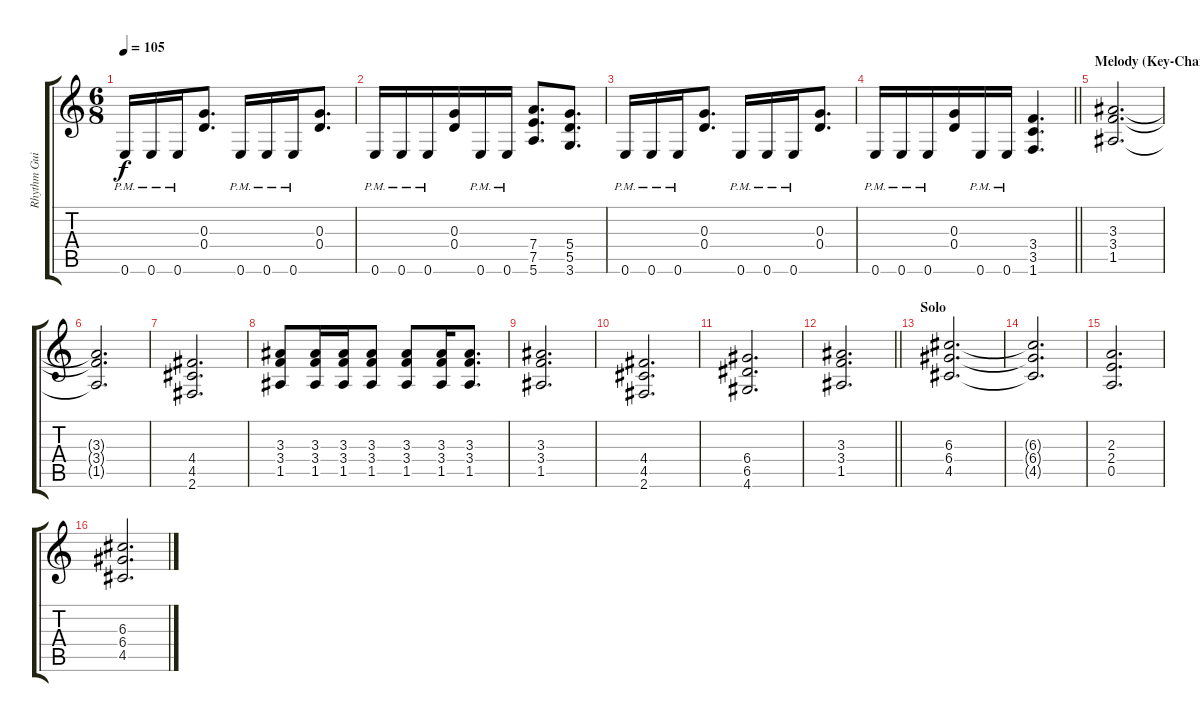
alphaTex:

\track ("Rhythm Guitar" "Rhythm Gui") {instrument distortionguitar}
\staff {score tabs}
\tuning (E4 B3 G3 D3 A2 E2) {hide}
\ts (6 8)
\tempo 105
\clef g2
\ks c
0.6{pm}.16{dy f} 0.6{pm}.16 0.6{pm}.16 (0.3 0.4).8{d} 0.6{pm}.16 0.6{pm}.16 0.6{pm}.16 (0.3 0.4).8{d} |
0.6{pm}.16 0.6{pm}.16 0.6{pm}.16 (0.3 0.4).16 0.6{pm}.16 0.6{pm}.16 (7.4 7.5 5.6).8{d} (5.4 5.5 3.6).8{d} |
0.6{pm}.16 0.6{pm}.16 0.6{pm}.16 (0.3 0.4).8{d} 0.6{pm}.16 0.6{pm}.16 0.6{pm}.16 (0.3 0.4).8{d} |
\barLineRight lightlight
0.6{pm}.16 0.6{pm}.16 0.6{pm}.16 (0.3 0.4).16 0.6{pm}.16 0.6{pm}.16 (3.4 3.5 1.6).4{d} |
\section ("" "Melody (Key-Changed)")
(3.3 3.4 1.5).2{d} |
(3.3{t} 3.4{t} 1.5{t}).2{d} |
(4.4 4.5 2.6).2{d} |
(3.3 3.4 1.5).8 (3.3 3.4 1.5).16 (3.3 3.4 1.5).16 (3.3 3.4 1.5).8 (3.3 3.4 1.5).8 (3.3 3.4 1.5).16 (3.3 3.4 1.5).8{d} |
(3.3 3.4 1.5).2{d} |
(4.4 4.5 2.6).2{d} |
(6.4 6.5 4.6).2{d} |
\barLineRight lightlight
(3.3 3.4 1.5).2{d} |
\section ("" "Solo")
(6.3 6.4 4.5).2{d} |
(6.3{t} 6.4{t} 4.5{t}).2{d} |
(2.3 2.4 0.5).2{d} |
(6.3 6.4 4.5).2{d}
